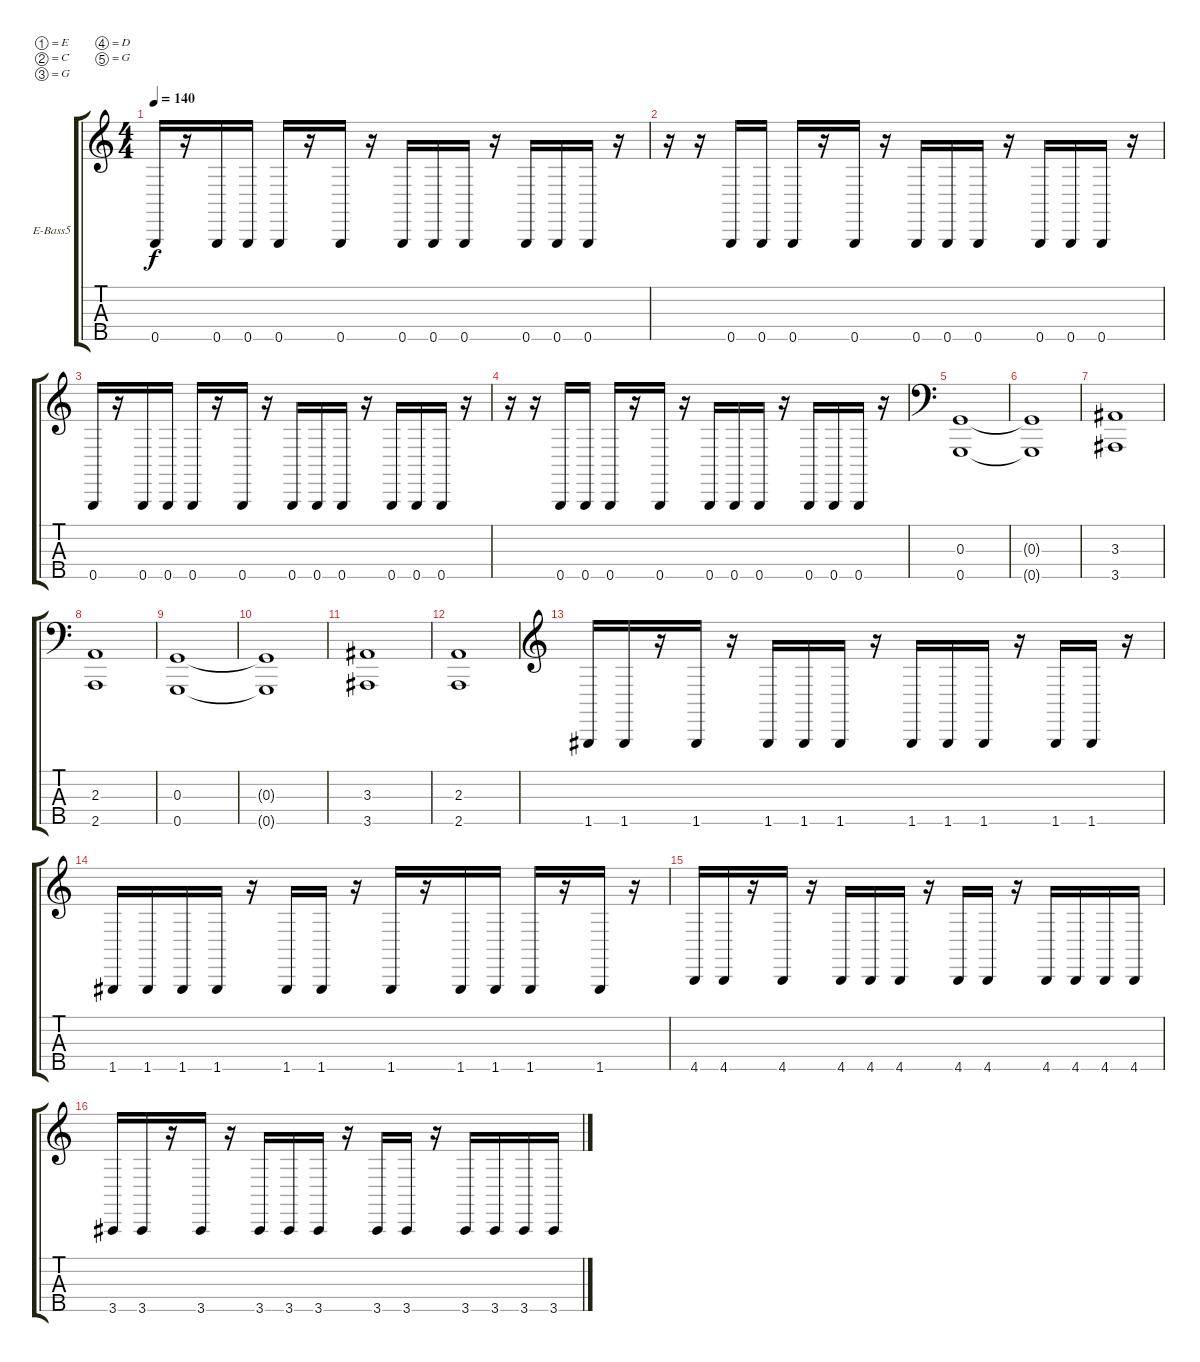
\defaultSystemsLayout 4
\bracketExtendMode groupsimilarinstruments
\firstSystemTrackNameOrientation horizontal
\otherSystemsTrackNameOrientation horizontal
\track ("Electric Bass" "E-Bass5") {instrument electricbassfinger}
\staff {score tabs}
\tuning (E2 C2 G1 D1 G0)
\ts (4 4)
\tempo 140
\clef g2
\ks c
0.5.16{dy f} r.16 0.5.16 0.5.16 0.5.16 r.16 0.5.16 r.16 0.5.16 0.5.16 0.5.16 r.16 0.5.16 0.5.16 0.5.16 r.16 |
r.16 r.16 0.5.16 0.5.16 0.5.16 r.16 0.5.16 r.16 0.5.16 0.5.16 0.5.16 r.16 0.5.16 0.5.16 0.5.16 r.16 |
0.5.16 r.16 0.5.16 0.5.16 0.5.16 r.16 0.5.16 r.16 0.5.16 0.5.16 0.5.16 r.16 0.5.16 0.5.16 0.5.16 r.16 |
r.16 r.16 0.5.16 0.5.16 0.5.16 r.16 0.5.16 r.16 0.5.16 0.5.16 0.5.16 r.16 0.5.16 0.5.16 0.5.16 r.16 |
\clef f4
(0.5 0.3).1 |
(0.5{t} 0.3{t}).1 |
(3.5 3.3).1 |
(2.5 2.3).1 |
(0.5 0.3).1 |
(0.5{t} 0.3{t}).1 |
(3.5 3.3).1 |
(2.5 2.3).1 |
\clef g2
1.5.16 1.5.16 r.16 1.5.16 r.16 1.5.16 1.5.16 1.5.16 r.16 1.5.16 1.5.16 1.5.16 r.16 1.5.16 1.5.16 r.16 |
1.5.16 1.5.16 1.5.16 1.5.16 r.16 1.5.16 1.5.16 r.16 1.5.16 r.16 1.5.16 1.5.16 1.5.16 r.16 1.5.16 r.16 |
4.5.16 4.5.16 r.16 4.5.16 r.16 4.5.16 4.5.16 4.5.16 r.16 4.5.16 4.5.16 r.16 4.5.16 4.5.16 4.5.16 4.5.16 |
3.5.16 3.5.16 r.16 3.5.16 r.16 3.5.16 3.5.16 3.5.16 r.16 3.5.16 3.5.16 r.16 3.5.16 3.5.16 3.5.16 3.5.16
